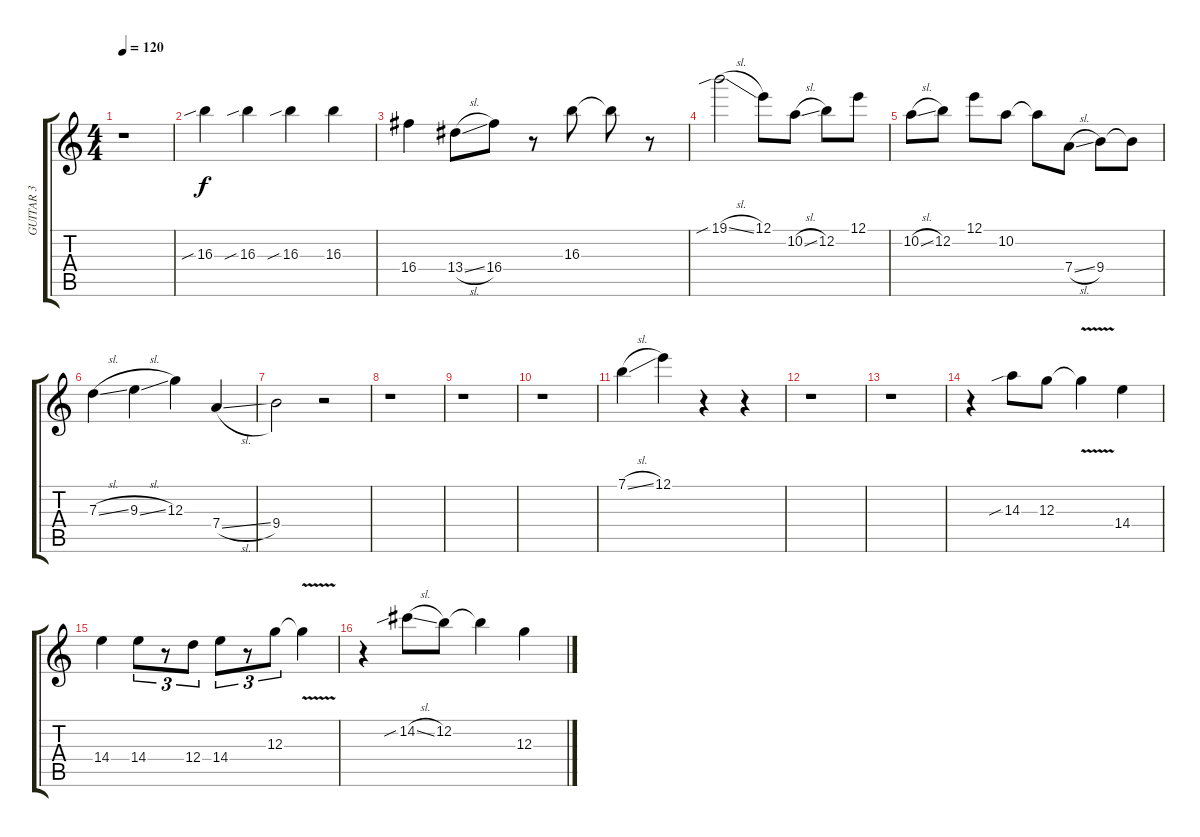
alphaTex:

\track ("GUITAR 3  SLIDE (bottleneck)" "GUITAR 3  ") {instrument acousticguitarsteel}
\staff {score tabs}
\tuning (E4 B3 G3 D3 A2 E2) {hide}
\ts (4 4)
\tempo 120
\clef g2
\ks c
r.1{dy f} |
16.3{sib}.4 16.3{sib}.4 16.3{sib}.4 16.3.4 |
16.4.4 13.4{sl}.8 16.4.8 r.8 16.3.8 16.3{t}.8 r.8 |
19.1{sib sl}.2 12.1.8 10.2{sl}.8 12.2.8 12.1.8 |
10.2{sl}.8 12.2.8 12.1.8 10.2.8 10.2{t}.8 7.4{sl}.8 9.4.8 9.4{t}.8 |
7.3{sl}.4 9.3{sl}.4 12.3.4 7.4{sl}.4 |
9.4.2 r.2 |
r.1 |
r.1 |
r.1 |
7.1{sl}.4 12.1.4 r.4 r.4 |
r.1 |
r.1 |
r.4 14.3{sib}.8 12.3.8 12.3{v t}.4 14.4.4 |
14.4.4 14.4.8{tu (3 2)} r.8{tu (3 2)} 12.4.8{tu (3 2)} 14.4.8{tu (3 2)} r.8{tu (3 2)} 12.3.8{tu (3 2)} 12.3{v t}.4 |
r.4 14.2{sib sl}.8 12.2.8 12.2{t}.4 12.3.4
